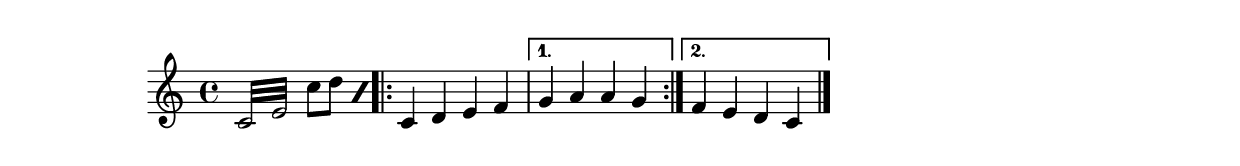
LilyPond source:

\version "1.5.68"

\header { 
texidoc = "The standard function unfold-repeats will recursively unfold
all repeats for correct MIDI output. Thanks to Rune Zedeler."
}


mel = \notes \context Staff {
  \repeat tremolo 8 {c'32 e' }
  \repeat percent 2 { c''8 d'' }
  \repeat volta 2 {c'4 d' e' f'} 
  \alternative {
    { g' a' a' g' }
    {f' e' d' c' }
  }
  \bar "|."
}

\score { \notes {
  \mel \break
%%  \apply #unfold-repeats \mel  FIXME
 }
}


